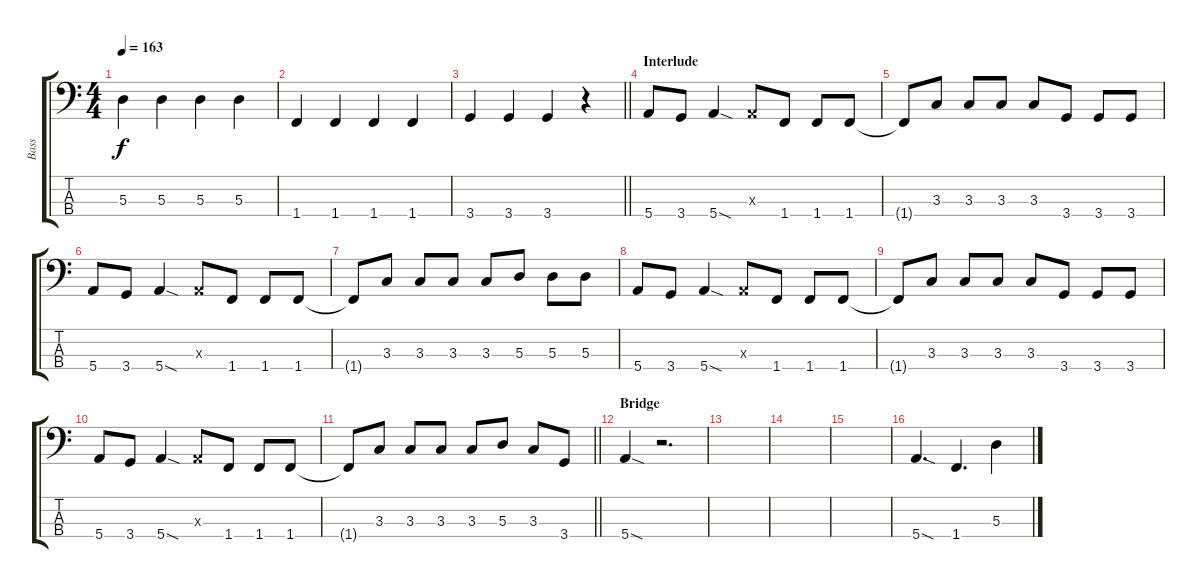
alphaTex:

\track ("Bass" "Bass") {instrument electricbassfinger}
\staff {score tabs}
\tuning (G2 D2 A1 E1) {hide}
\ts (4 4)
\tempo 163
\clef f4
\ks c
5.3.4{dy f} 5.3.4 5.3.4 5.3.4 |
1.4.4 1.4.4 1.4.4 1.4.4 |
\barLineRight lightlight
3.4.4 3.4.4 3.4.4 r.4 |
\section ("" "Interlude")
5.4.8 3.4.8 5.4{sod}.4 0.3{x}.8 1.4.8 1.4.8 1.4.8 |
1.4{t}.8 3.3.8 3.3.8 3.3.8 3.3.8 3.4.8 3.4.8 3.4.8 |
5.4.8 3.4.8 5.4{sod}.4 0.3{x}.8 1.4.8 1.4.8 1.4.8 |
1.4{t}.8 3.3.8 3.3.8 3.3.8 3.3.8 5.3.8 5.3.8 5.3.8 |
5.4.8 3.4.8 5.4{sod}.4 0.3{x}.8 1.4.8 1.4.8 1.4.8 |
1.4{t}.8 3.3.8 3.3.8 3.3.8 3.3.8 3.4.8 3.4.8 3.4.8 |
5.4.8 3.4.8 5.4{sod}.4 0.3{x}.8 1.4.8 1.4.8 1.4.8 |
\barLineRight lightlight
1.4{t}.8 3.3.8 3.3.8 3.3.8 3.3.8 5.3.8 3.3.8 3.4.8 |
\section ("" "Bridge")
5.4{sod}.4 r.2{d} |
|
|
|
5.4{sod}.4{d} 1.4.4{d} 5.3.4
